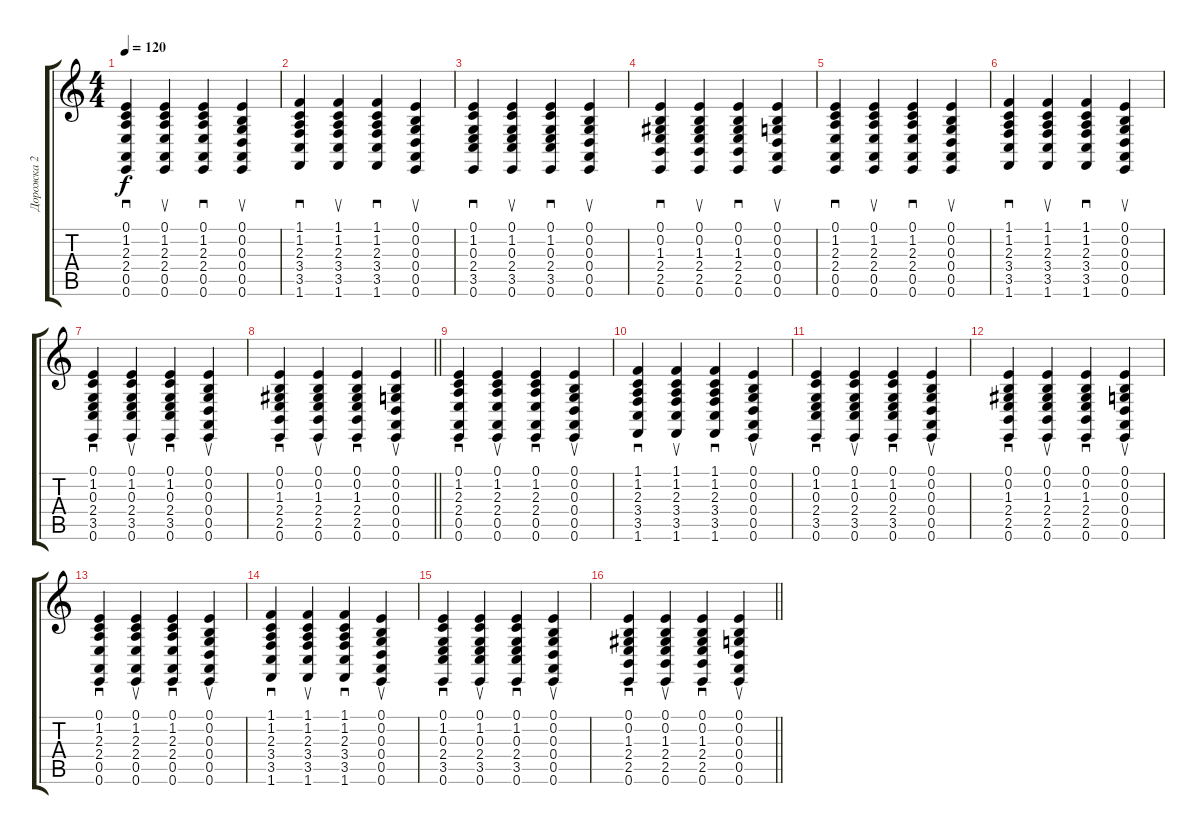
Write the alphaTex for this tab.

\track ("Дорожка 2" "Дорожка 2") {instrument electricgrandpiano}
\staff {score tabs}
\tuning (E4 B3 G3 D3 A2 E2) {hide}
\ts (4 4)
\tempo 120
\clef g2
\ks c
(0.1 1.2 2.3 2.4 0.5 0.6).4{sd dy f} (0.1 1.2 2.3 2.4 0.5 0.6).4{su} (0.1 1.2 2.3 2.4 0.5 0.6).4{sd} (0.1 0.2 0.3 0.4 0.5 0.6).4{su} |
(1.1 1.2 2.3 3.4 3.5 1.6).4{sd} (1.1 1.2 2.3 3.4 3.5 1.6).4{su} (1.1 1.2 2.3 3.4 3.5 1.6).4{sd} (0.1 0.2 0.3 0.4 0.5 0.6).4{su} |
(0.1 1.2 0.3 2.4 3.5 0.6).4{sd} (0.1 1.2 0.3 2.4 3.5 0.6).4{su} (0.1 1.2 0.3 2.4 3.5 0.6).4{sd} (0.1 0.2 0.3 0.4 0.5 0.6).4{su} |
(0.1 0.2 1.3 2.4 2.5 0.6).4{sd} (0.1 0.2 1.3 2.4 2.5 0.6).4{su} (0.1 0.2 1.3 2.4 2.5 0.6).4{sd} (0.1 0.2 0.3 0.4 0.5 0.6).4{su} |
(0.1 1.2 2.3 2.4 0.5 0.6).4{sd} (0.1 1.2 2.3 2.4 0.5 0.6).4{su} (0.1 1.2 2.3 2.4 0.5 0.6).4{sd} (0.1 0.2 0.3 0.4 0.5 0.6).4{su} |
(1.1 1.2 2.3 3.4 3.5 1.6).4{sd} (1.1 1.2 2.3 3.4 3.5 1.6).4{su} (1.1 1.2 2.3 3.4 3.5 1.6).4{sd} (0.1 0.2 0.3 0.4 0.5 0.6).4{su} |
(0.1 1.2 0.3 2.4 3.5 0.6).4{sd} (0.1 1.2 0.3 2.4 3.5 0.6).4{su} (0.1 1.2 0.3 2.4 3.5 0.6).4{sd} (0.1 0.2 0.3 0.4 0.5 0.6).4{su} |
\barLineRight lightlight
(0.1 0.2 1.3 2.4 2.5 0.6).4{sd} (0.1 0.2 1.3 2.4 2.5 0.6).4{su} (0.1 0.2 1.3 2.4 2.5 0.6).4{sd} (0.1 0.2 0.3 0.4 0.5 0.6).4{su} |
(0.1 1.2 2.3 2.4 0.5 0.6).4{sd} (0.1 1.2 2.3 2.4 0.5 0.6).4{su} (0.1 1.2 2.3 2.4 0.5 0.6).4{sd} (0.1 0.2 0.3 0.4 0.5 0.6).4{su} |
(1.1 1.2 2.3 3.4 3.5 1.6).4{sd} (1.1 1.2 2.3 3.4 3.5 1.6).4{su} (1.1 1.2 2.3 3.4 3.5 1.6).4{sd} (0.1 0.2 0.3 0.4 0.5 0.6).4{su} |
(0.1 1.2 0.3 2.4 3.5 0.6).4{sd} (0.1 1.2 0.3 2.4 3.5 0.6).4{su} (0.1 1.2 0.3 2.4 3.5 0.6).4{sd} (0.1 0.2 0.3 0.4 0.5 0.6).4{su} |
(0.1 0.2 1.3 2.4 2.5 0.6).4{sd} (0.1 0.2 1.3 2.4 2.5 0.6).4{su} (0.1 0.2 1.3 2.4 2.5 0.6).4{sd} (0.1 0.2 0.3 0.4 0.5 0.6).4{su} |
(0.1 1.2 2.3 2.4 0.5 0.6).4{sd} (0.1 1.2 2.3 2.4 0.5 0.6).4{su} (0.1 1.2 2.3 2.4 0.5 0.6).4{sd} (0.1 0.2 0.3 0.4 0.5 0.6).4{su} |
(1.1 1.2 2.3 3.4 3.5 1.6).4{sd} (1.1 1.2 2.3 3.4 3.5 1.6).4{su} (1.1 1.2 2.3 3.4 3.5 1.6).4{sd} (0.1 0.2 0.3 0.4 0.5 0.6).4{su} |
(0.1 1.2 0.3 2.4 3.5 0.6).4{sd} (0.1 1.2 0.3 2.4 3.5 0.6).4{su} (0.1 1.2 0.3 2.4 3.5 0.6).4{sd} (0.1 0.2 0.3 0.4 0.5 0.6).4{su} |
\barLineRight lightlight
(0.1 0.2 1.3 2.4 2.5 0.6).4{sd} (0.1 0.2 1.3 2.4 2.5 0.6).4{su} (0.1 0.2 1.3 2.4 2.5 0.6).4{sd} (0.1 0.2 0.3 0.4 0.5 0.6).4{su}
